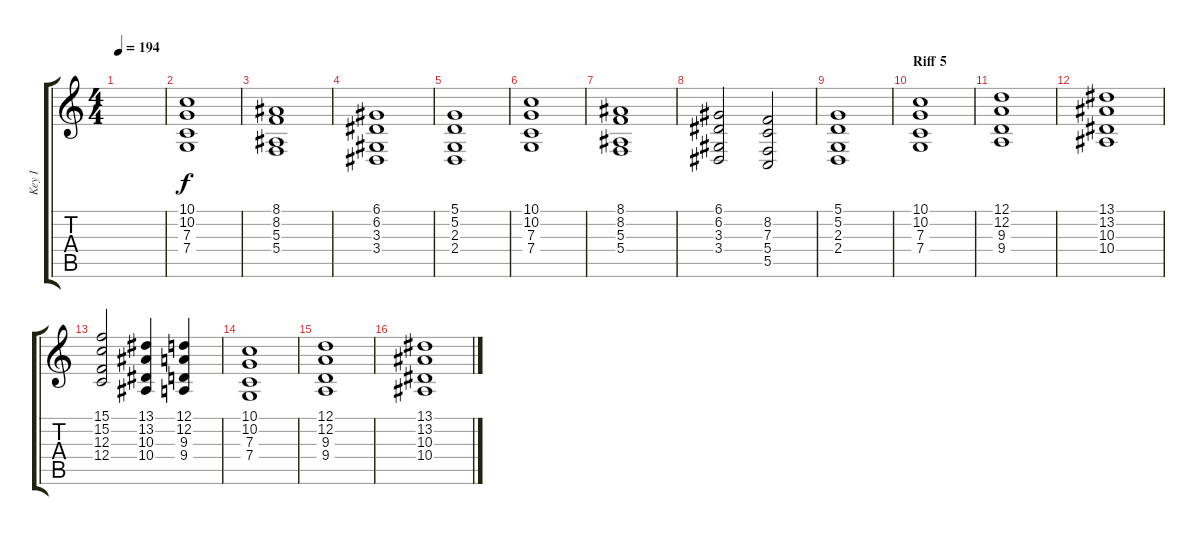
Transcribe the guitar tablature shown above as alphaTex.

\track ("Key I" "Key I") {instrument stringensemble1}
\staff {score tabs}
\tuning (D4 A3 F3 C3 G2 D2) {hide}
\ts (4 4)
\tempo 194
\clef g2
\ks c
|
(10.1 10.2 7.3 7.4).1 |
(8.1 8.2 5.3 5.4).1 |
(6.1 6.2 3.3 3.4).1 |
(5.1 5.2 2.3 2.4).1 |
(10.1 10.2 7.3 7.4).1 |
(8.1 8.2 5.3 5.4).1 |
(6.1 6.2 3.3 3.4).2 (8.2 7.3 5.4 5.5).2 |
(5.1 5.2 2.3 2.4).1 |
\section ("" "Riff 5")
(10.1 10.2 7.3 7.4).1 |
(12.1 12.2 9.3 9.4).1 |
(13.1 13.2 10.3 10.4).1 |
(15.1 15.2 12.3 12.4).2 (13.1 13.2 10.3 10.4).4 (12.1 12.2 9.3 9.4).4 |
(10.1 10.2 7.3 7.4).1 |
(12.1 12.2 9.3 9.4).1 |
(13.1 13.2 10.3 10.4).1
